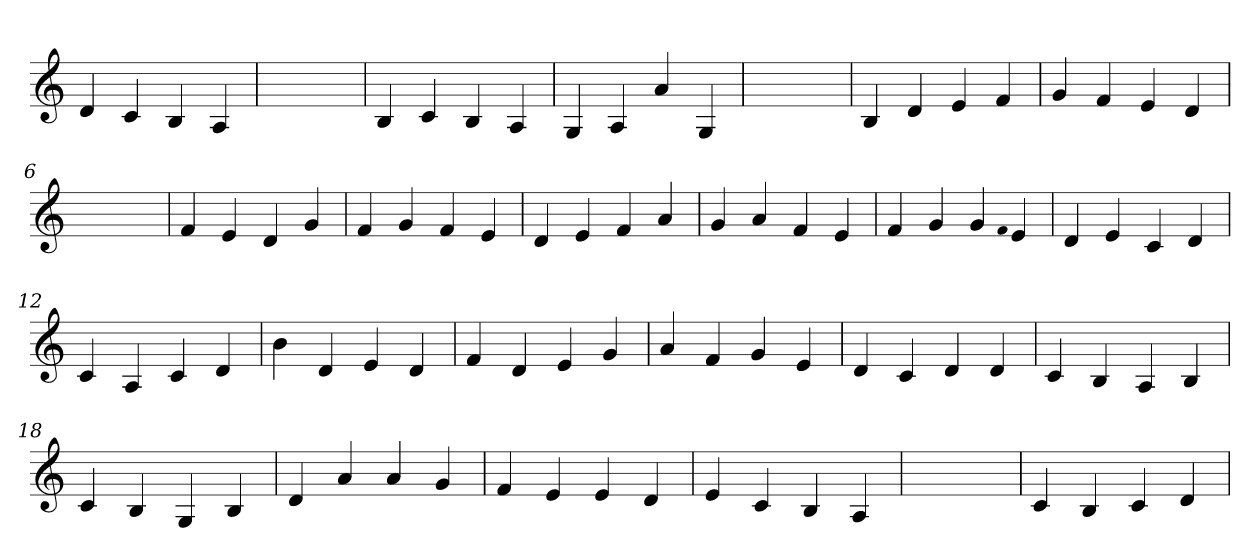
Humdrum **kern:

**kern
*part1
*staff1
*clefG2
=1
4d
4c
4B
4A
=2
1ryy
=2
4B
4c
4B
4A
=3
4G
4A
4a
4G
=4
1ryy
=4
4B
4d
4e
4f
=5
4g
4f
4e
4d
=6
1ryy
=6
4f
4e
4d
4g
=7
4f
4g
4f
4e
=8
4d
4e
4f
4a
=9
4g
4a
4f
4e
=10
4f
4g
4g
qqf
4e
=11
4d
4e
4c
4d
=12
4c
4A
4c
4d
=13
4b
4d
4e
4d
=14
4f
4d
4e
4g
=15
4a
4f
4g
4e
=16
4d
4c
4d
4d
=17
4c
4B
4A
4B
=18
4c
4B
4G
4B
=19
4d
4a
4a
4g
=20
4f
4e
4e
4d
=21
4e
4c
4B
4A
=22
1ryy
=22
4c
4B
4c
4d
=
*-
